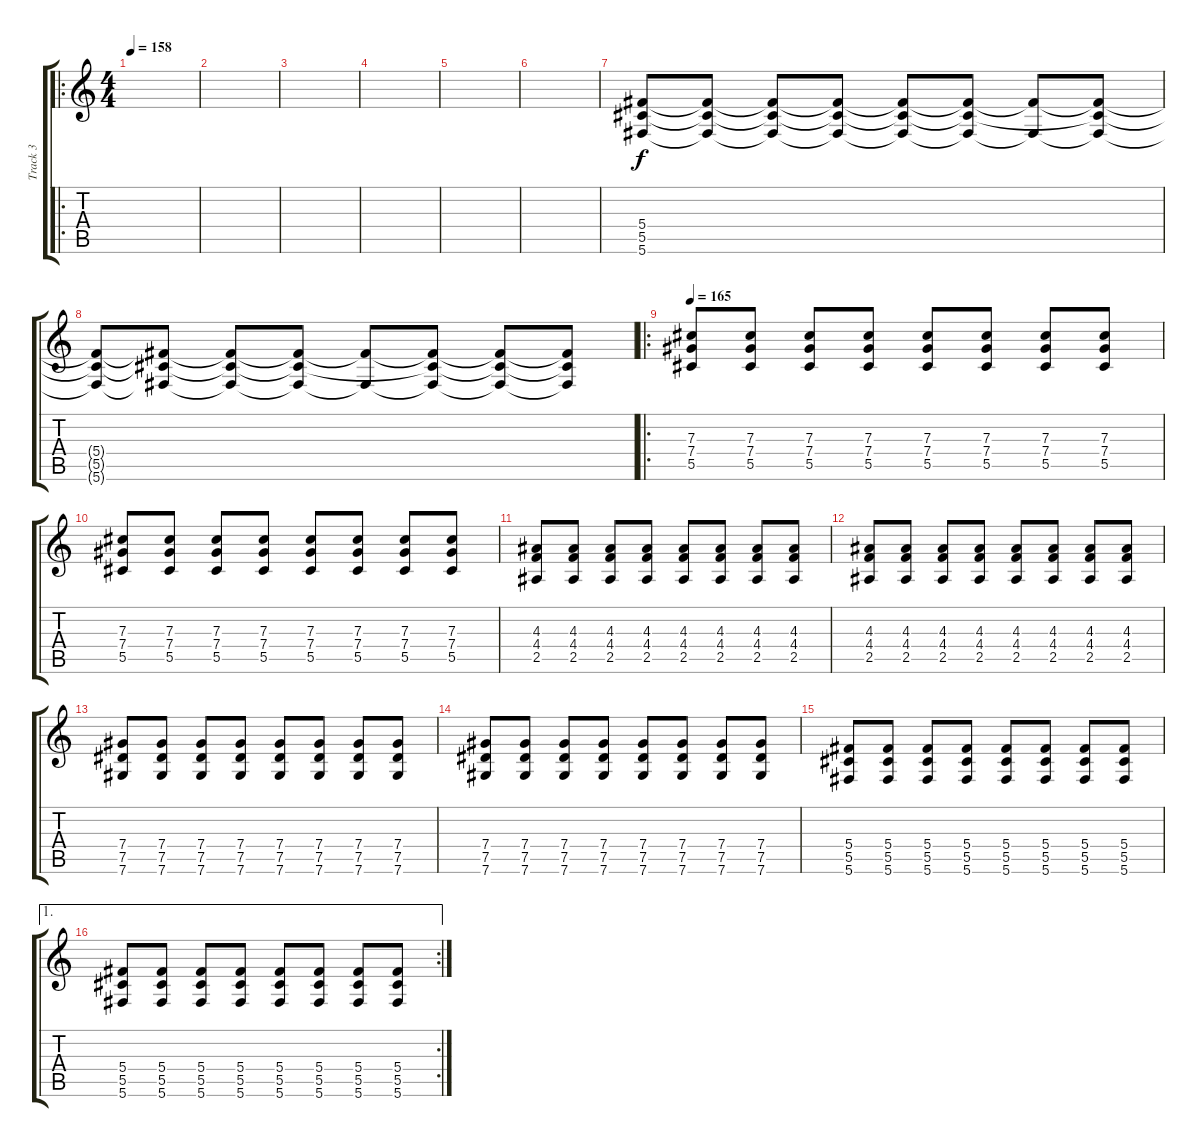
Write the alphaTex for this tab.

\track ("Track 3" "Track 3") {instrument distortionguitar}
\staff {score tabs}
\tuning (Eb4 Bb3 Gb3 Db3 Ab2 Db2) {hide}
\ro
\ts (4 4)
\tempo 158
\clef g2
\ks c
|
|
|
|
|
|
(5.4 5.5 5.6).8{volume 0} (5.4{t} 5.5{t} 5.6{t}).8 (5.4{t} 5.5{t} 5.6{t}).8{volume 3} (5.4{t} 5.5{t} 5.6{t}).8 (5.4{t} 5.5{t} 5.6{t}).8{volume 6} (5.4{t} 5.5{t} 5.6{t}).8 (5.4{t} 5.6{t}).8{volume 9} (5.4{t} 5.5{t} 5.6{t}).8 |
(5.4{t} 5.5{t} 5.6{t}).8{volume 12} (5.4{t} 5.5{t} 5.6{t}).8 (5.4{t} 5.5{t} 5.6{t}).8{volume 15} (5.4{t} 5.5{t} 5.6{t}).8 (5.4{t} 5.6{t}).8{volume 16} (5.4{t} 5.5{t} 5.6{t}).8 (5.4{t} 5.5{t} 5.6{t}).8 (5.4{t} 5.5{t} 5.6{t}).8 |
\ro
\tempo 165
(7.3 7.4 5.5).8 (7.3 7.4 5.5).8 (7.3 7.4 5.5).8 (7.3 7.4 5.5).8 (7.3 7.4 5.5).8 (7.3 7.4 5.5).8 (7.3 7.4 5.5).8 (7.3 7.4 5.5).8 |
(7.3 7.4 5.5).8 (7.3 7.4 5.5).8 (7.3 7.4 5.5).8 (7.3 7.4 5.5).8 (7.3 7.4 5.5).8 (7.3 7.4 5.5).8 (7.3 7.4 5.5).8 (7.3 7.4 5.5).8 |
(4.3 4.4 2.5).8 (4.3 4.4 2.5).8 (4.3 4.4 2.5).8 (4.3 4.4 2.5).8 (4.3 4.4 2.5).8 (4.3 4.4 2.5).8 (4.3 4.4 2.5).8 (4.3 4.4 2.5).8 |
(4.3 4.4 2.5).8 (4.3 4.4 2.5).8 (4.3 4.4 2.5).8 (4.3 4.4 2.5).8 (4.3 4.4 2.5).8 (4.3 4.4 2.5).8 (4.3 4.4 2.5).8 (4.3 4.4 2.5).8 |
(7.4 7.5 7.6).8 (7.4 7.5 7.6).8 (7.4 7.5 7.6).8 (7.4 7.5 7.6).8 (7.4 7.5 7.6).8 (7.4 7.5 7.6).8 (7.4 7.5 7.6).8 (7.4 7.5 7.6).8 |
(7.4 7.5 7.6).8 (7.4 7.5 7.6).8 (7.4 7.5 7.6).8 (7.4 7.5 7.6).8 (7.4 7.5 7.6).8 (7.4 7.5 7.6).8 (7.4 7.5 7.6).8 (7.4 7.5 7.6).8 |
(5.4 5.5 5.6).8 (5.4 5.5 5.6).8 (5.4 5.5 5.6).8 (5.4 5.5 5.6).8 (5.4 5.5 5.6).8 (5.4 5.5 5.6).8 (5.4 5.5 5.6).8 (5.4 5.5 5.6).8 |
\ae 1
\rc 2
(5.4 5.5 5.6).8 (5.4 5.5 5.6).8 (5.4 5.5 5.6).8 (5.4 5.5 5.6).8 (5.4 5.5 5.6).8 (5.4 5.5 5.6).8 (5.4 5.5 5.6).8 (5.4 5.5 5.6).8
